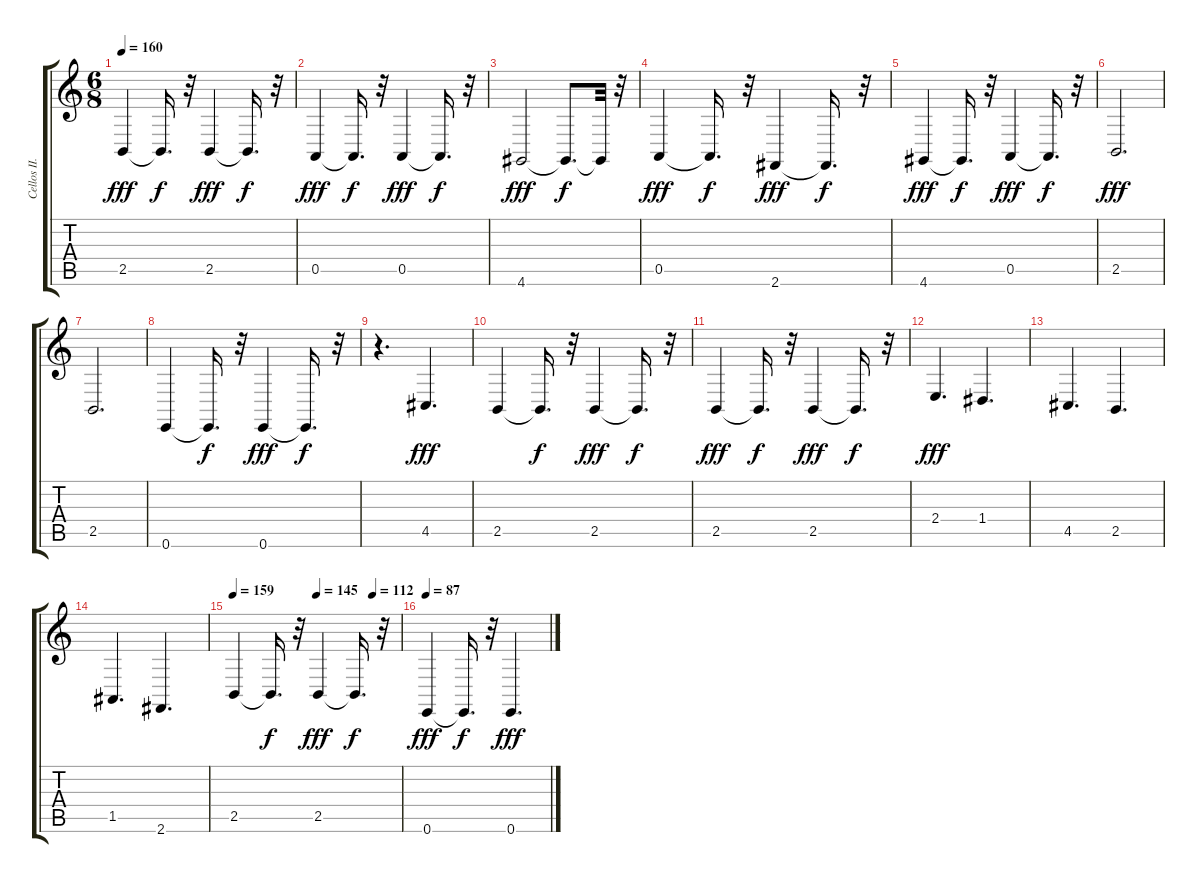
\track ("Cellos II." "Cellos II.") {instrument pizzicatostrings}
\staff {score tabs}
\tuning (E4 B3 G3 D3 A2 E2) {hide}
\ts (6 8)
\tempo 160
\clef g2
\ks c
2.5.4{dy fff} 2.5{t}.16{d dy f} r.32 2.5.4{dy fff} 2.5{t}.16{d dy f} r.32 |
0.5.4{dy fff} 0.5{t}.16{d dy f} r.32 0.5.4{dy fff} 0.5{t}.16{d dy f} r.32 |
4.6.2{dy fff} 4.6{t}.8{d dy f} 4.6{t}.32 r.32 |
0.5.4{dy fff} 0.5{t}.16{d dy f} r.32 2.6.4{dy fff} 2.6{t}.16{d dy f} r.32 |
4.6.4{dy fff} 4.6{t}.16{d dy f} r.32 0.5.4{dy fff} 0.5{t}.16{d dy f} r.32 |
2.5.2{d dy fff} |
2.5.2{d} |
0.6.4 0.6{t}.16{d dy f} r.32 0.6.4{dy fff} 0.6{t}.16{d dy f} r.32 |
r.4{d} 4.5.4{d dy fff} |
2.5.4 2.5{t}.16{d dy f} r.32 2.5.4{dy fff} 2.5{t}.16{d dy f} r.32 |
2.5.4{dy fff} 2.5{t}.16{d dy f} r.32 2.5.4{dy fff} 2.5{t}.16{d dy f} r.32 |
2.4.4{d dy fff} 1.4.4{d} |
4.5.4{d} 2.5.4{d} |
1.5.4{d} 2.6.4{d} |
\tempo 159
\tempo (145 0.5)
\tempo (112 0.8333333333333334)
2.5.4 2.5{t}.16{d dy f} r.32 2.5.4{dy fff} 2.5{t}.16{d dy f} r.32 |
\tempo 87
0.6.4{dy fff} 0.6{t}.16{d dy f} r.32 0.6.4{d dy fff}
